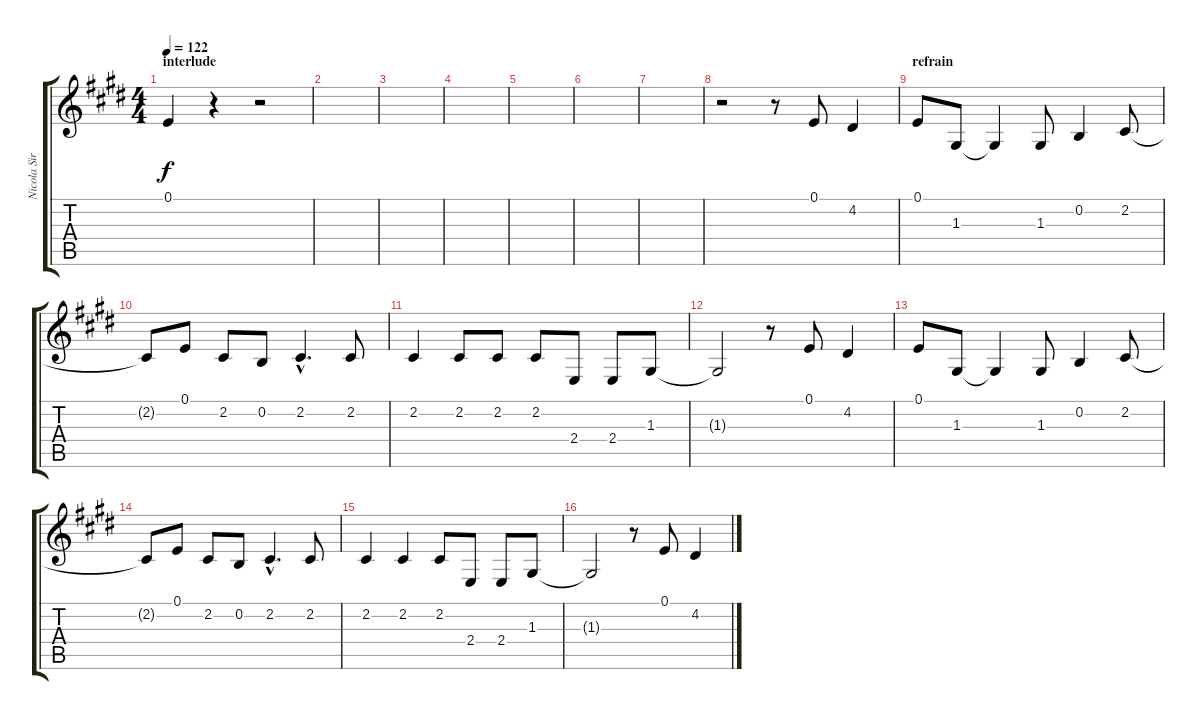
\track ("Nicola Sirkis (voix)" "Nicola Sir") {instrument bassoon}
\staff {score tabs}
\tuning (E4 B3 G3 D3 A2 E2) {hide}
\ts (4 4)
\section ("" "interlude")
\tempo 122
\clef g2
\ks e
0.1.4{dy f} r.4 r.2 |
|
|
|
|
|
|
r.2 r.8 0.1.8 4.2.4 |
\section ("" "refrain")
0.1.8 1.3.8 1.3{t}.4 1.3.8 0.2.4 2.2.8 |
2.2{t}.8 0.1.8 2.2.8 0.2.8 2.2{hac}.4{d} 2.2.8 |
2.2.4 2.2.8 2.2.8 2.2.8 2.4.8 2.4.8 1.3.8 |
1.3{t}.2 r.8 0.1.8 4.2.4 |
0.1.8 1.3.8 1.3{t}.4 1.3.8 0.2.4 2.2.8 |
2.2{t}.8 0.1.8 2.2.8 0.2.8 2.2{hac}.4{d} 2.2.8 |
2.2.4 2.2.4 2.2.8 2.4.8 2.4.8 1.3.8 |
1.3{t}.2 r.8 0.1.8 4.2.4
